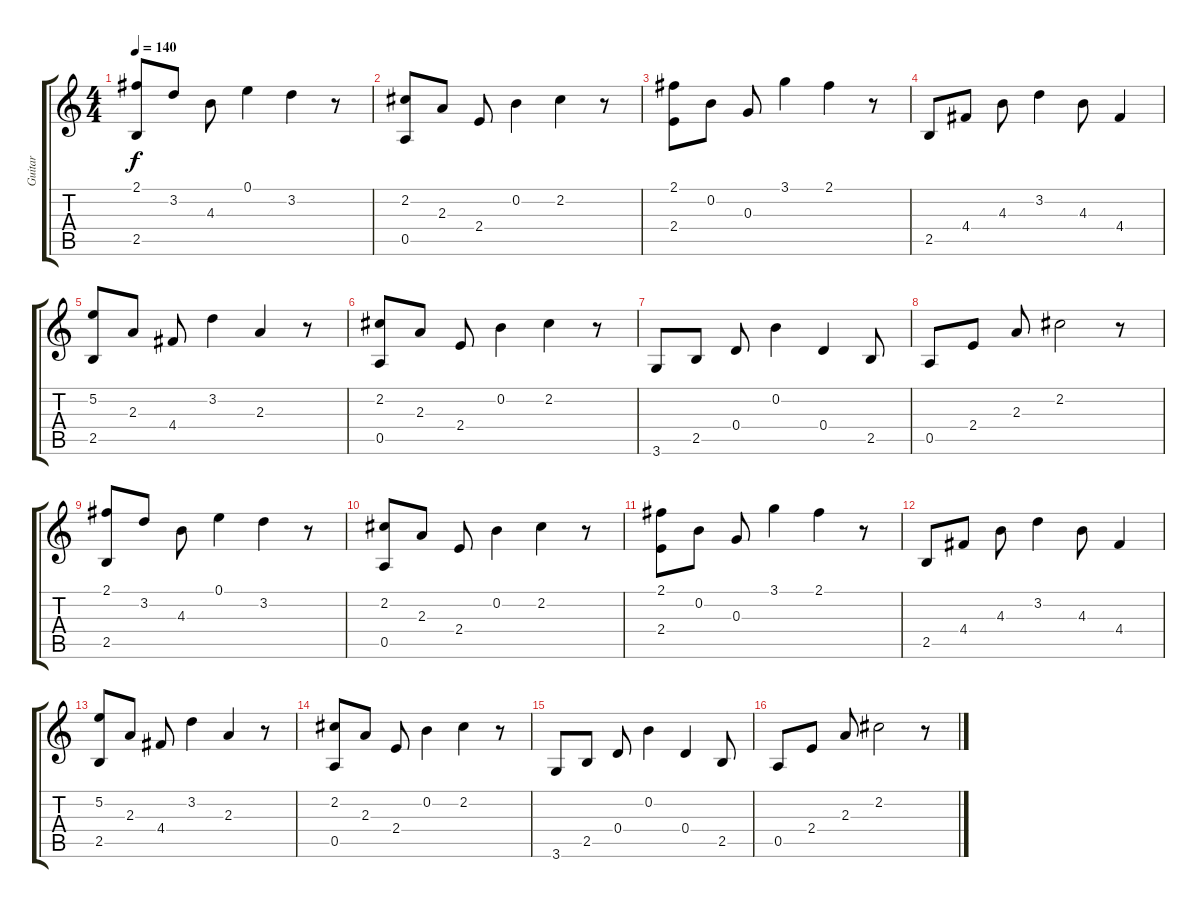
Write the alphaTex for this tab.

\track ("Guitar" "Guitar") {instrument acousticguitarsteel}
\staff {score tabs}
\tuning (E4 B3 G3 D3 A2 E2) {hide}
\ts (4 4)
\tempo 140
\clef g2
\ks c
(2.1 2.5).8{dy f instrument acousticguitarsteel} 3.2.8 4.3.8 0.1.4 3.2.4 r.8 |
(2.2 0.5).8 2.3.8 2.4.8 0.2.4 2.2.4 r.8 |
(2.1 2.4).8 0.2.8 0.3.8 3.1.4 2.1.4 r.8 |
2.5.8 4.4.8 4.3.8 3.2.4 4.3.8 4.4.4 |
(5.2 2.5).8 2.3.8 4.4.8 3.2.4 2.3.4 r.8 |
(2.2 0.5).8 2.3.8 2.4.8 0.2.4 2.2.4 r.8 |
3.6.8 2.5.8 0.4.8 0.2.4 0.4.4 2.5.8 |
0.5.8 2.4.8 2.3.8 2.2.2 r.8 |
(2.1 2.5).8 3.2.8 4.3.8 0.1.4 3.2.4 r.8 |
(2.2 0.5).8 2.3.8 2.4.8 0.2.4 2.2.4 r.8 |
(2.1 2.4).8 0.2.8 0.3.8 3.1.4 2.1.4 r.8 |
2.5.8 4.4.8 4.3.8 3.2.4 4.3.8 4.4.4 |
(5.2 2.5).8 2.3.8 4.4.8 3.2.4 2.3.4 r.8 |
(2.2 0.5).8 2.3.8 2.4.8 0.2.4 2.2.4 r.8 |
3.6.8 2.5.8 0.4.8 0.2.4 0.4.4 2.5.8 |
0.5.8 2.4.8 2.3.8 2.2.2 r.8
